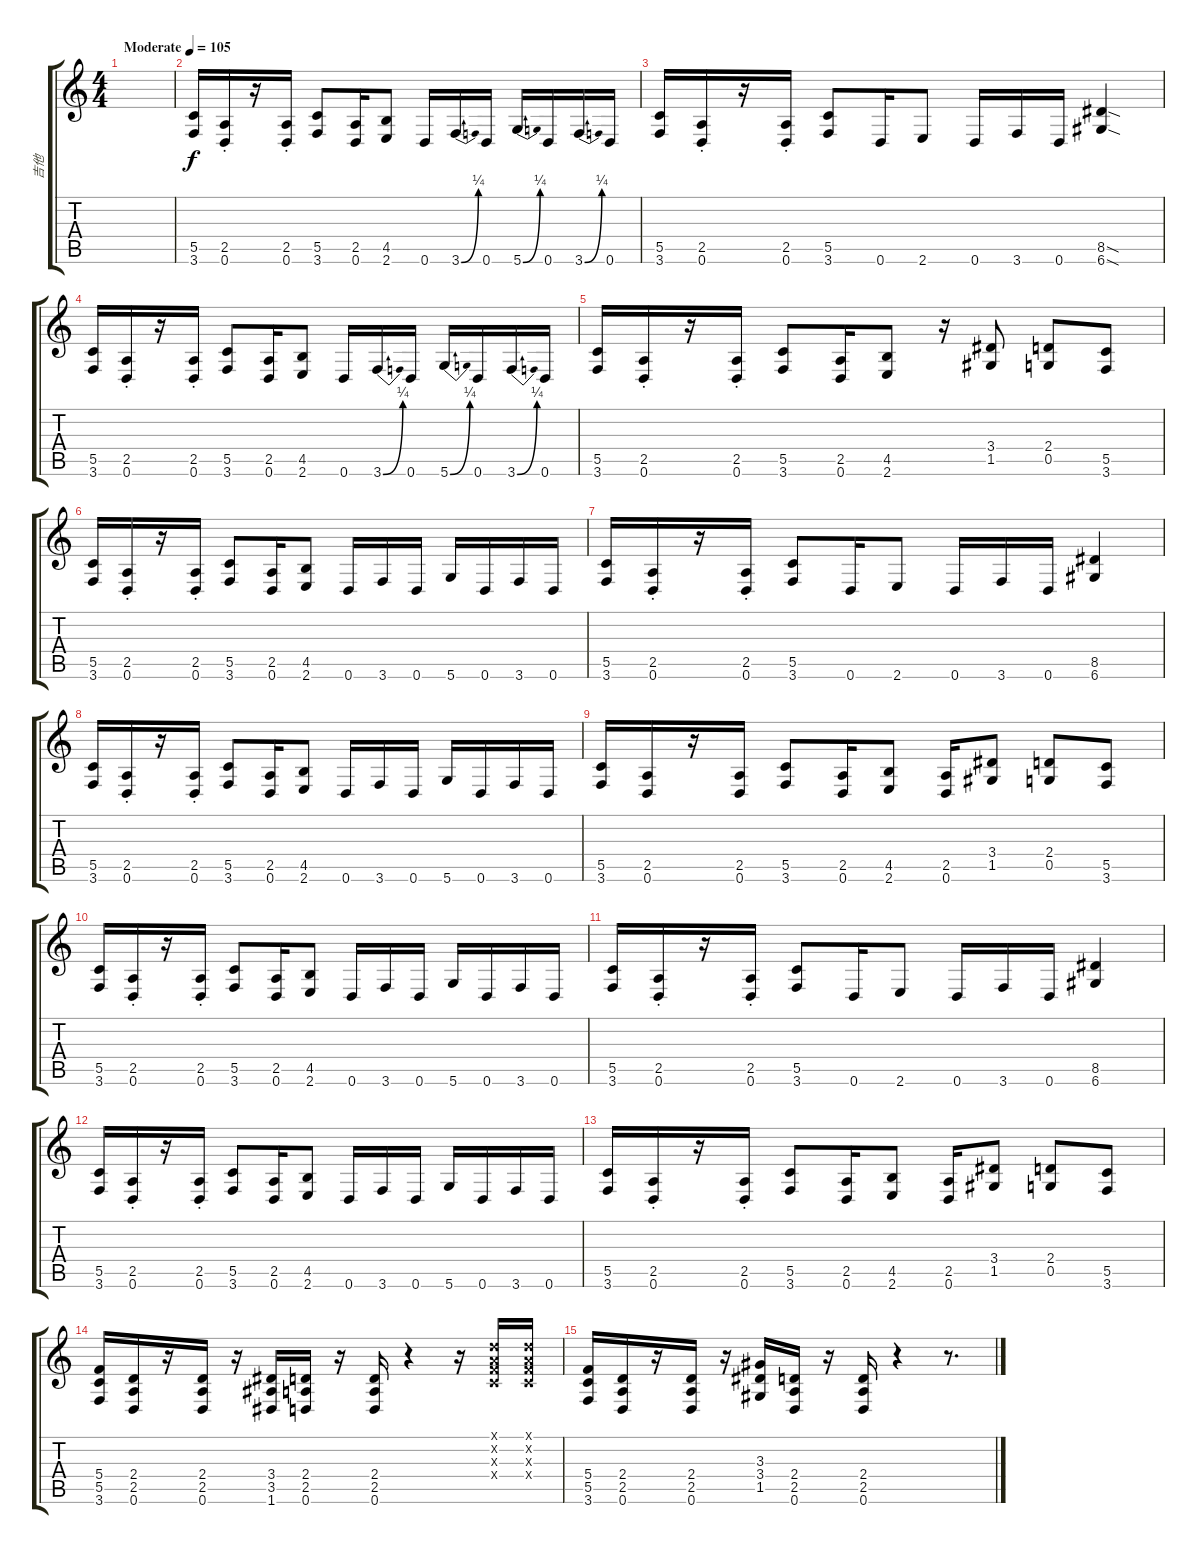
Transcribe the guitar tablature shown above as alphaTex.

\track ("吉他" "吉他") {instrument electricguitarclean}
\staff {score tabs}
\tuning (D4 A3 F3 C3 G2 D2) {hide}
\ts (4 4)
\tempo (105 "Moderate")
\clef g2
\ks c
|
(5.5 3.6).16{volume 10} (2.5{st} 0.6{st}).16 r.16 (2.5{st} 0.6{st}).16 (5.5 3.6).8 (2.5 0.6).16 (4.5 2.6).8 0.6.16 3.6{be (bend 0 0 60 1)}.16 0.6.16 5.6{be (bend 0 0 60 1)}.16 0.6.16 3.6{be (bend 0 0 60 1)}.16 0.6.16 |
(5.5 3.6).16 (2.5{st} 0.6{st}).16 r.16 (2.5{st} 0.6{st}).16 (5.5 3.6).8 0.6.16 2.6.8 0.6.16 3.6.16 0.6.16 (8.5{sod} 6.6{sod}).4 |
(5.5 3.6).16 (2.5 0.6{st}).16 r.16 (2.5 0.6{st}).16 (5.5 3.6).8 (2.5 0.6).16 (4.5 2.6).8 0.6.16 3.6{be (bend 0 0 60 1)}.16 0.6.16 5.6{be (bend 0 0 60 1)}.16 0.6.16 3.6{be (bend 0 0 60 1)}.16 0.6.16 |
(5.5 3.6).16 (2.5 0.6{st}).16 r.16 (2.5 0.6{st}).16 (5.5 3.6).8 (2.5 0.6).16 (4.5 2.6).8 r.16 (3.4 1.5).8 (2.4 0.5).8 (5.5 3.6).8 |
(5.5 3.6).16 (2.5{st} 0.6{st}).16 r.16 (2.5{st} 0.6{st}).16 (5.5 3.6).8 (2.5 0.6).16 (4.5 2.6).8 0.6.16 3.6.16 0.6.16 5.6.16 0.6.16 3.6.16 0.6.16 |
(5.5 3.6).16 (2.5{st} 0.6).16 r.16 (2.5{st} 0.6{st}).16 (5.5 3.6).8 0.6.16 2.6.8 0.6.16 3.6.16 0.6.16 (8.5 6.6).4 |
(5.5 3.6).16 (2.5 0.6{st}).16 r.16 (2.5{st} 0.6{st}).16 (5.5 3.6).8 (2.5 0.6).16 (4.5 2.6).8 0.6.16 3.6.16 0.6.16 5.6.16 0.6.16 3.6.16 0.6.16 |
(5.5 3.6).16 (2.5 0.6).16 r.16 (2.5 0.6).16 (5.5 3.6).8 (2.5 0.6).16 (4.5 2.6).8 (2.5 0.6).16 (3.4 1.5).8 (2.4 0.5).8 (5.5 3.6).8 |
(5.5 3.6).16 (2.5{st} 0.6{st}).16 r.16 (2.5{st} 0.6{st}).16 (5.5 3.6).8 (2.5 0.6).16 (4.5 2.6).8 0.6.16 3.6.16 0.6.16 5.6.16 0.6.16 3.6.16 0.6.16 |
(5.5 3.6).16 (2.5{st} 0.6{st}).16 r.16 (2.5{st} 0.6{st}).16 (5.5 3.6).8 0.6.16 2.6.8 0.6.16 3.6.16 0.6.16 (8.5 6.6).4 |
(5.5 3.6).16 (2.5{st} 0.6{st}).16 r.16 (2.5{st} 0.6{st}).16 (5.5 3.6).8 (2.5 0.6).16 (4.5 2.6).8 0.6.16 3.6.16 0.6.16 5.6.16 0.6.16 3.6.16 0.6.16 |
(5.5 3.6).16 (2.5{st} 0.6{st}).16 r.16 (2.5{st} 0.6{st}).16 (5.5 3.6).8 (2.5 0.6).16 (4.5 2.6).8 (2.5 0.6).16 (3.4 1.5).8 (2.4 0.5).8 (5.5 3.6).8 |
(5.4 5.5 3.6).16 (2.4 2.5 0.6).16 r.16 (2.4 2.5 0.6).16 r.16 (3.4 3.5 1.6).16 (2.4 2.5 0.6).16 r.16 (2.4 2.5 0.6).16 r.4 r.16 (0.1{x} 0.2{x} 0.3{x} 0.4{x}).16 (0.1{x} 0.2{x} 0.3{x} 0.4{x}).16 |
(5.4 5.5 3.6).16 (2.4 2.5 0.6).16 r.16 (2.4 2.5 0.6).16 r.16 (3.3 3.4 1.5).16 (2.4 2.5 0.6).16 r.16 (2.4 2.5 0.6).16 r.4 r.8{d}
